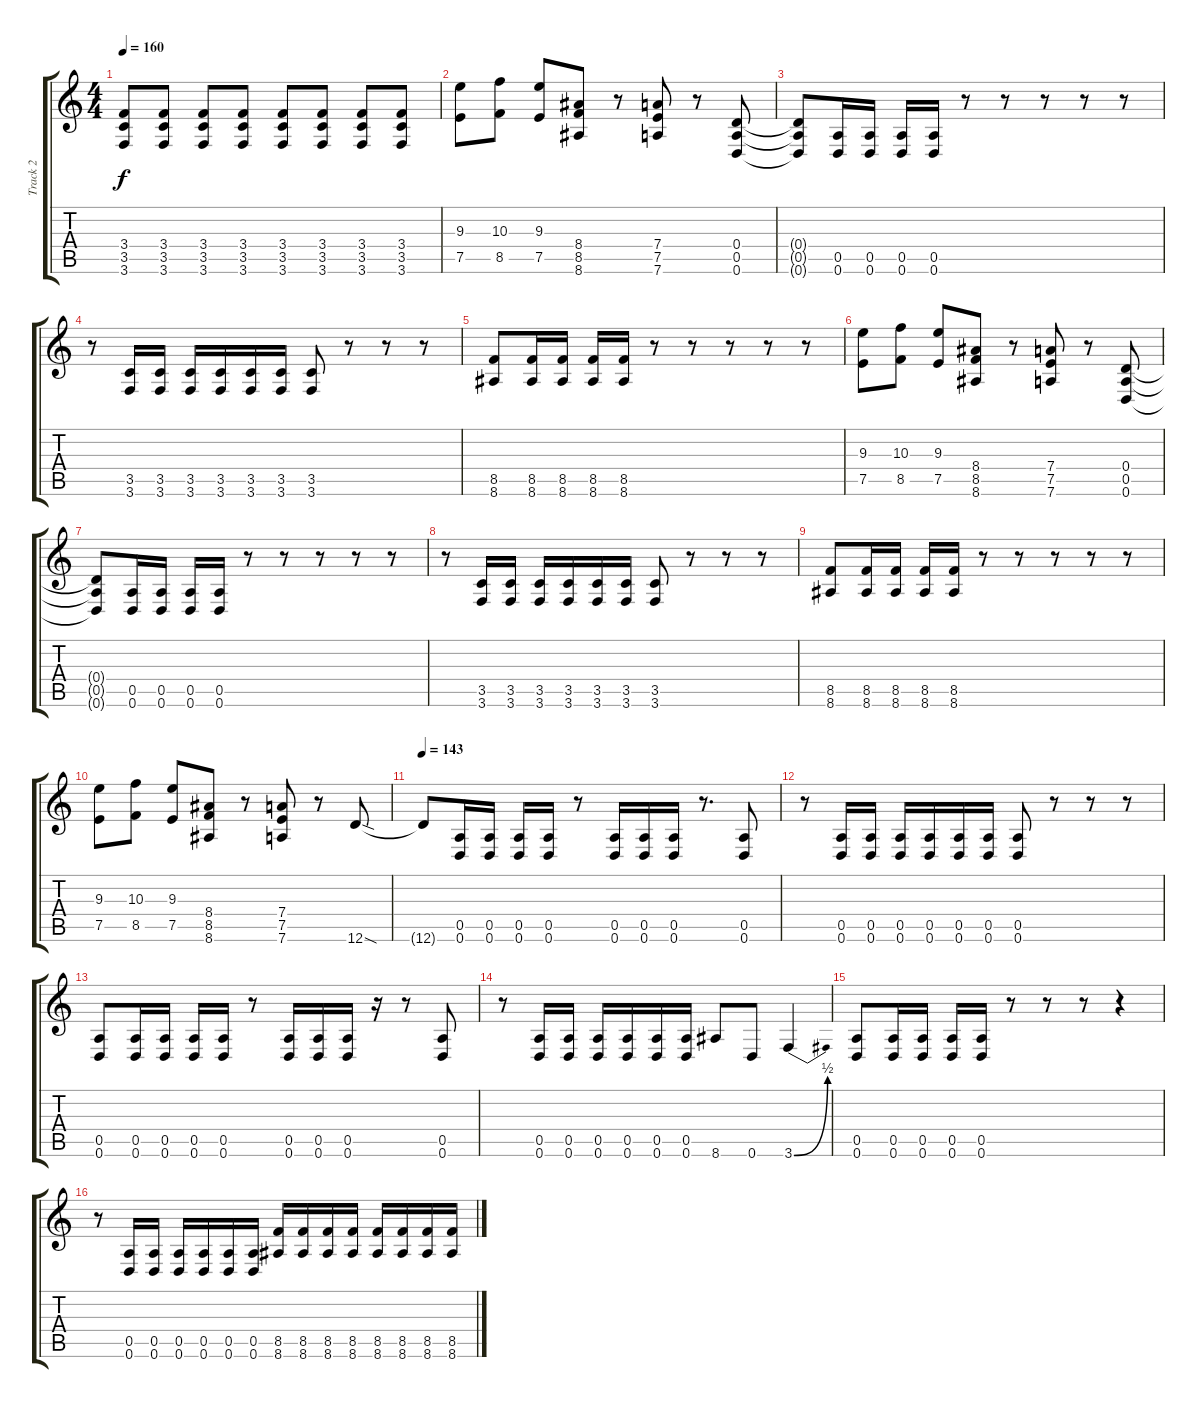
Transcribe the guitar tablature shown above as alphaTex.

\track ("Track 2" "Track 2") {instrument distortionguitar}
\staff {score tabs}
\tuning (E4 B3 G3 D3 A2 D2) {hide}
\ts (4 4)
\tempo 160
\clef g2
\ks c
(3.4 3.5 3.6).8{dy f} (3.4 3.5 3.6).8 (3.4 3.5 3.6).8 (3.4 3.5 3.6).8 (3.4 3.5 3.6).8 (3.4 3.5 3.6).8 (3.4 3.5 3.6).8 (3.4 3.5 3.6).8 |
(9.3 7.5).8 (10.3 8.5).8 (9.3 7.5).8 (8.4 8.5 8.6).8 r.8 (7.4 7.5 7.6).8 r.8 (0.4 0.5 0.6).8 |
(0.4{t} 0.5{t} 0.6{t}).8 (0.5 0.6).16 (0.5 0.6).16 (0.5 0.6).16 (0.5 0.6).16 r.8 r.8 r.8 r.8 r.8 |
r.8 (3.5 3.6).16 (3.5 3.6).16 (3.5 3.6).16 (3.5 3.6).16 (3.5 3.6).16 (3.5 3.6).16 (3.5 3.6).8 r.8 r.8 r.8 |
(8.5 8.6).8 (8.5 8.6).16 (8.5 8.6).16 (8.5 8.6).16 (8.5 8.6).16 r.8 r.8 r.8 r.8 r.8 |
(9.3 7.5).8 (10.3 8.5).8 (9.3 7.5).8 (8.4 8.5 8.6).8 r.8 (7.4 7.5 7.6).8 r.8 (0.4 0.5 0.6).8 |
(0.4{t} 0.5{t} 0.6{t}).8 (0.5 0.6).16 (0.5 0.6).16 (0.5 0.6).16 (0.5 0.6).16 r.8 r.8 r.8 r.8 r.8 |
r.8 (3.5 3.6).16 (3.5 3.6).16 (3.5 3.6).16 (3.5 3.6).16 (3.5 3.6).16 (3.5 3.6).16 (3.5 3.6).8 r.8 r.8 r.8 |
(8.5 8.6).8 (8.5 8.6).16 (8.5 8.6).16 (8.5 8.6).16 (8.5 8.6).16 r.8 r.8 r.8 r.8 r.8 |
(9.3 7.5).8 (10.3 8.5).8 (9.3 7.5).8 (8.4 8.5 8.6).8 r.8 (7.4 7.5 7.6).8 r.8 12.6{sod}.8 |
\tempo 143
12.6{t}.8 (0.5 0.6).16 (0.5 0.6).16 (0.5 0.6).16 (0.5 0.6).16 r.8 (0.5 0.6).16 (0.5 0.6).16 (0.5 0.6).16 r.8{d} (0.5 0.6).8 |
r.8 (0.5 0.6).16 (0.5 0.6).16 (0.5 0.6).16 (0.5 0.6).16 (0.5 0.6).16 (0.5 0.6).16 (0.5 0.6).8 r.8 r.8 r.8 |
(0.5 0.6).8 (0.5 0.6).16 (0.5 0.6).16 (0.5 0.6).16 (0.5 0.6).16 r.8 (0.5 0.6).16 (0.5 0.6).16 (0.5 0.6).16 r.16 r.8 (0.5 0.6).8 |
r.8 (0.5 0.6).16 (0.5 0.6).16 (0.5 0.6).16 (0.5 0.6).16 (0.5 0.6).16 (0.5 0.6).16 8.6.8 0.6.8 3.6{be (bend 0 0 60 2)}.4 |
(0.5 0.6).8 (0.5 0.6).16 (0.5 0.6).16 (0.5 0.6).16 (0.5 0.6).16 r.8 r.8 r.8 r.4 |
r.8 (0.5 0.6).16 (0.5 0.6).16 (0.5 0.6).16 (0.5 0.6).16 (0.5 0.6).16 (0.5 0.6).16 (8.5 8.6).16 (8.5 8.6).16 (8.5 8.6).16 (8.5 8.6).16 (8.5 8.6).16 (8.5 8.6).16 (8.5 8.6).16 (8.5 8.6).16
